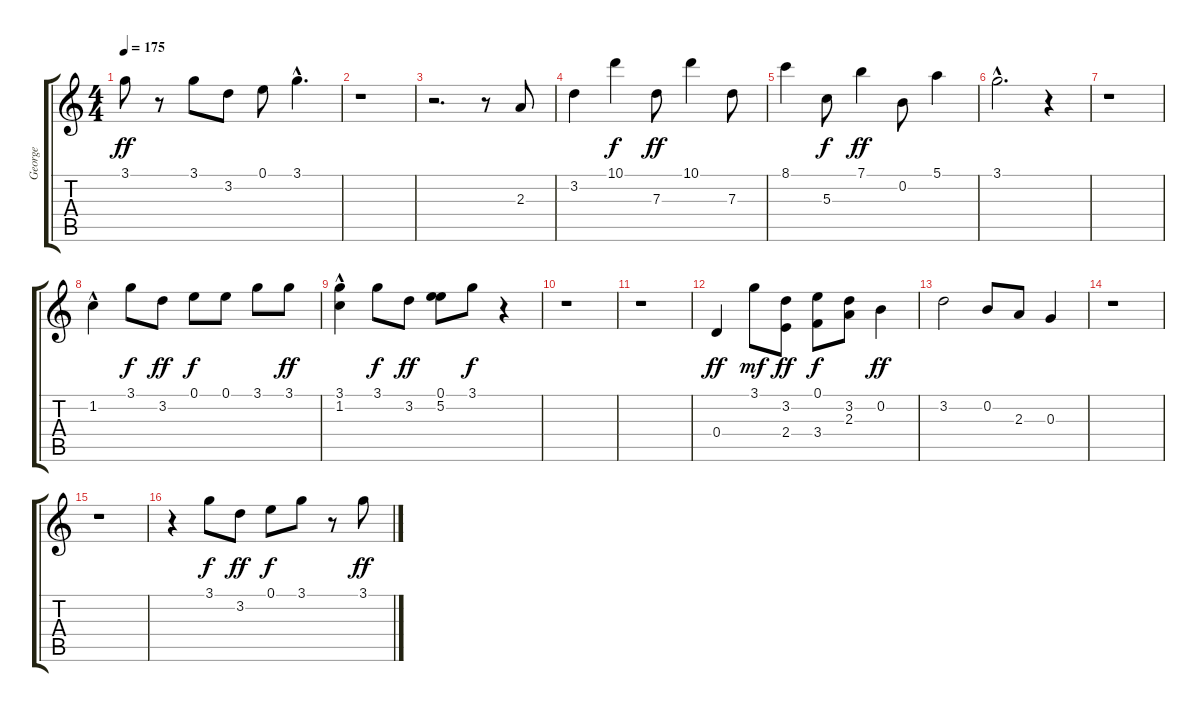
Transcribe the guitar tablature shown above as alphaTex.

\track ("George" "George") {instrument electricguitarjazz}
\staff {score tabs}
\tuning (E4 B3 G3 D3 A2 E2) {hide}
\ts (4 4)
\tempo 175
\clef g2
\ks c
3.1.8{dy ff} r.8 3.1.8 3.2.8 0.1.8 3.1{hac}.4{d} |
r.1 |
r.2{d} r.8 2.3.8 |
3.2.4 10.1.4{dy f} 7.3.8{dy ff} 10.1.4 7.3.8 |
8.1.4 5.3.8{dy f} 7.1.4{dy ff} 0.2.8 5.1.4 |
3.1{hac}.2{d} r.4 |
r.1 |
1.2{hac}.4 3.1.8{dy f} 3.2.8{dy ff} 0.1.8{dy f} 0.1.8 3.1.8 3.1.8{dy ff} |
(3.1 1.2{hac}).4 3.1.8{dy f} 3.2.8{dy ff} (0.1 5.2).8 3.1.8{dy f} r.4 |
r.1 |
r.1 |
0.4.4{dy ff} 3.1.8{dy mf} (3.2 2.4).8{dy ff} (0.1 3.4).8{dy f} (3.2 2.3).8 0.2.4{dy ff} |
3.2.2 0.2.8 2.3.8 0.3.4 |
r.1 |
r.1 |
r.4 3.1.8{dy f} 3.2.8{dy ff} 0.1.8{dy f} 3.1.8 r.8 3.1.8{dy ff}
